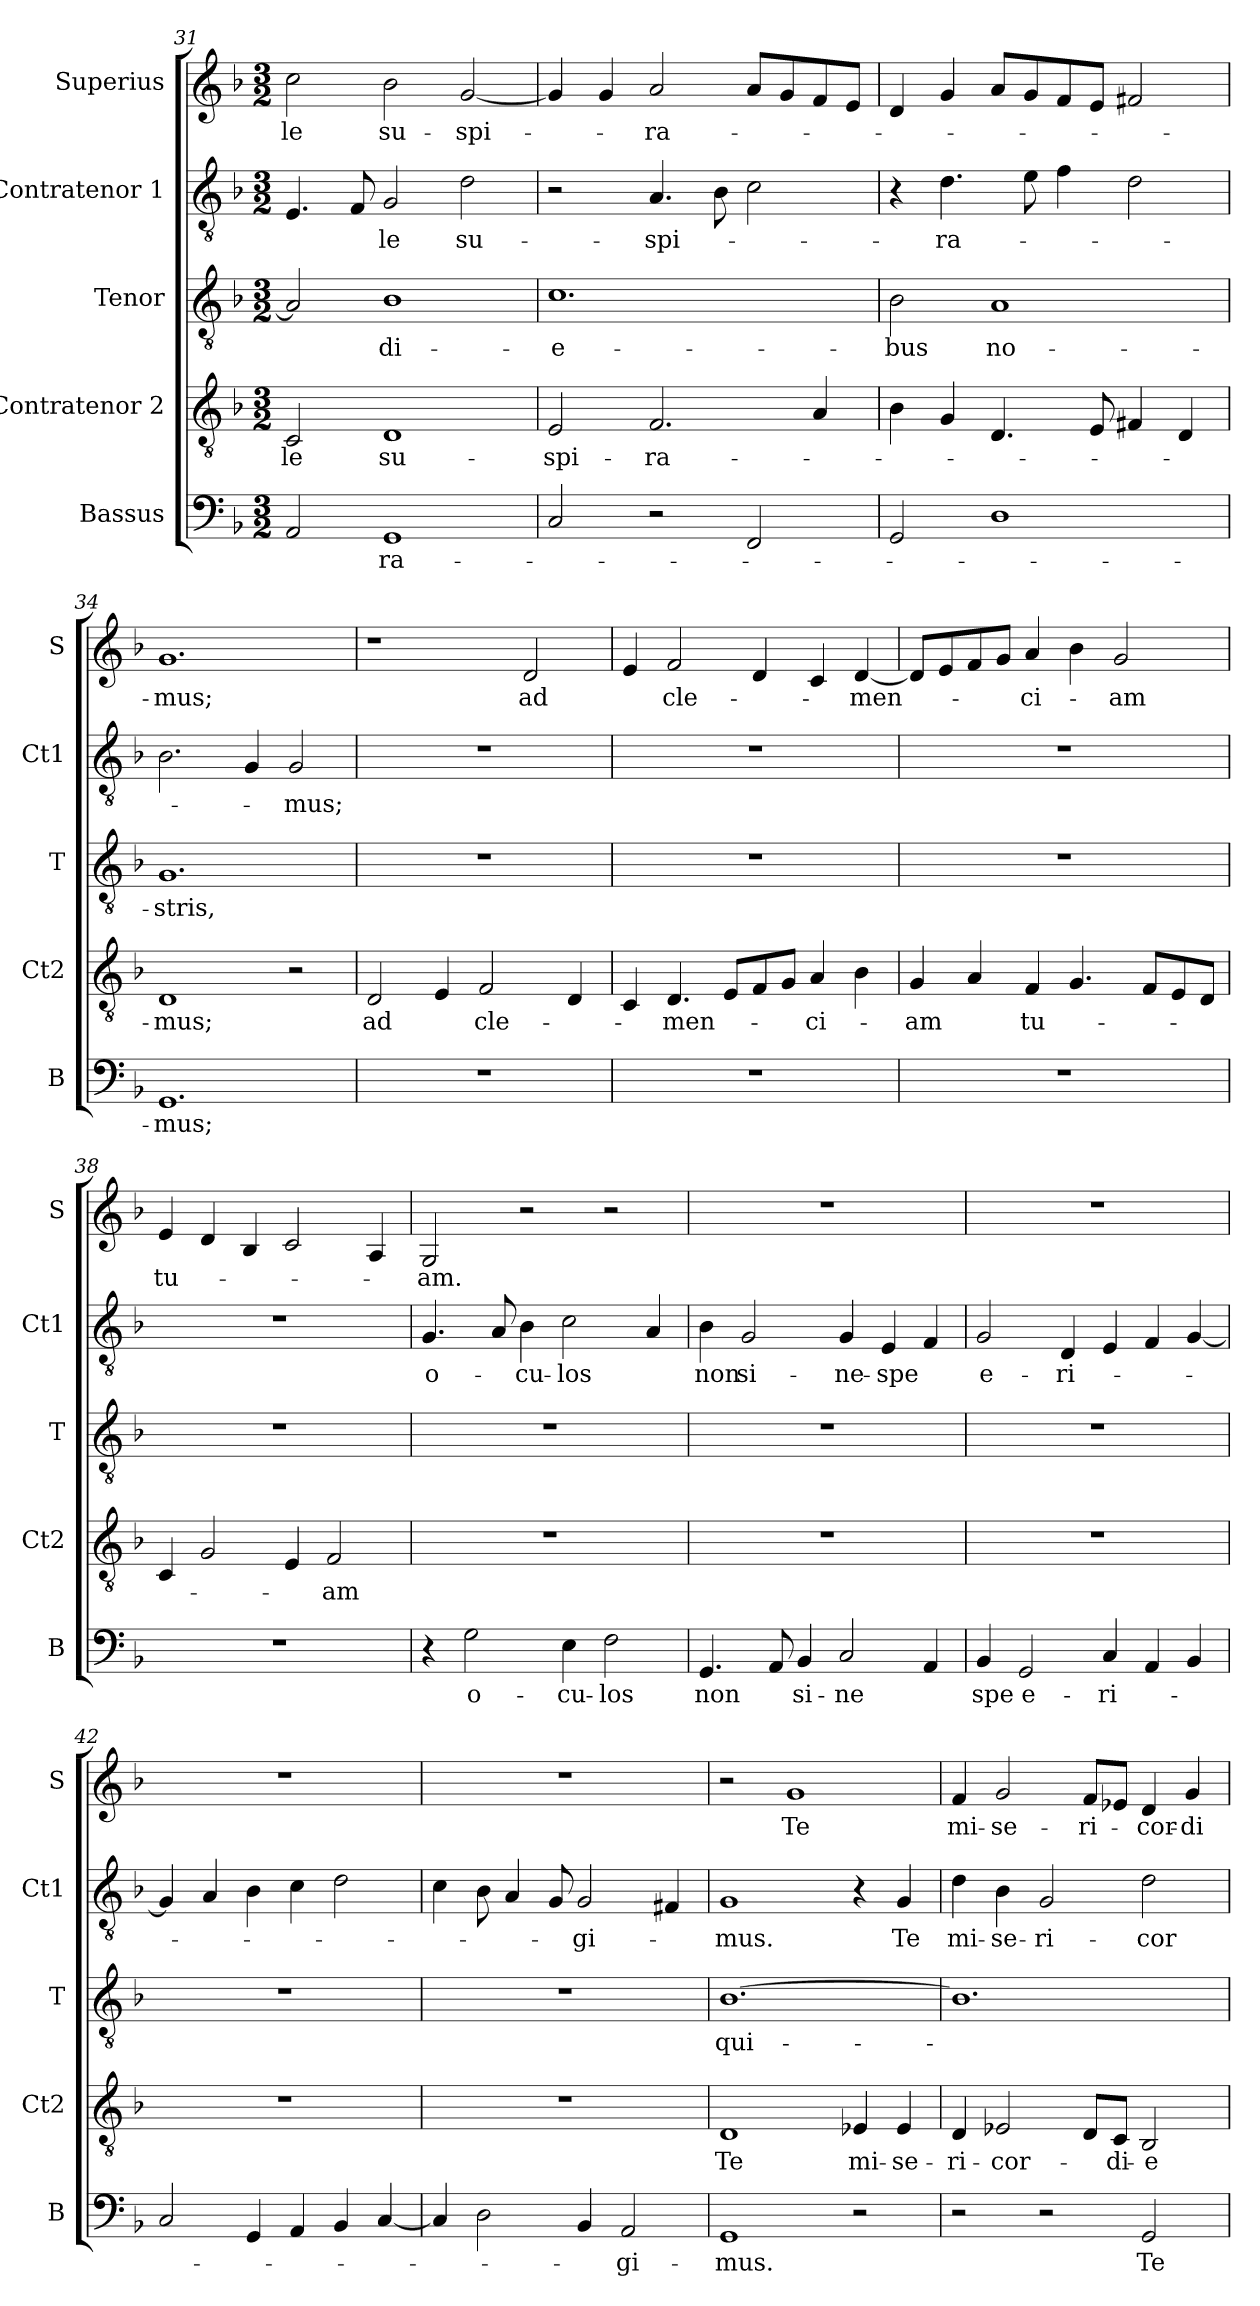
**kern	**text	**kern	**text	**kern	**text	**kern	**text	**kern	**text
*part5	*part5	*part4	*part4	*part3	*part3	*part2	*part2	*part1	*part1
*staff5	*staff5	*staff4	*staff4	*staff3	*staff3	*staff2	*staff2	*staff1	*staff1
*I"Bassus	*	*I"Contratenor 2	*	*I"Tenor	*	*I"Contratenor 1	*	*I"Superius	*
*I'B	*	*I'Ct2	*	*I'T	*	*I'Ct1	*	*I'S	*
*clefF4	*	*clefGv2	*	*clefGv2	*	*clefGv2	*	*clefG2	*
*k[b-]	*	*k[b-]	*	*k[b-]	*	*k[b-]	*	*k[b-]	*
*M3/2	*	*M3/2	*	*M3/2	*	*M3/2	*	*M3/2	*
=31	=31	=31	=31	=31	=31	=31	=31	=31	=31
2AA	.	2C	-le	2A]	.	4.E	.	2cc	-le
.	.	.	.	.	.	8F	.	.	.
1GG	-ra-	1D	su-	1B-	di-	2G	-le	2b-	su-
.	.	.	.	.	.	2d	su-	[2g	-spi-
=32	=32	=32	=32	=32	=32	=32	=32	=32	=32
2C	.	2E	-spi-	1.c	-e-	2r	.	4g]	.
.	.	.	.	.	.	.	.	4g	.
2r	.	2.F	-ra-	.	.	4.A	-spi-	2a	-ra-
.	.	.	.	.	.	8B-	.	.	.
2FF	.	.	.	.	.	2c	.	8aL	.
.	.	.	.	.	.	.	.	8g	.
.	.	4A	.	.	.	.	.	8f	.
.	.	.	.	.	.	.	.	8eJ	.
=33	=33	=33	=33	=33	=33	=33	=33	=33	=33
2GG	.	4B-	.	2B-	-bus	4r	.	4d	.
.	.	4G	.	.	.	4.d	-ra-	4g	.
1D	.	4.D	.	1A	no-	.	.	8aL	.
.	.	.	.	.	.	8e	.	8g	.
.	.	.	.	.	.	4f	.	8f	.
.	.	8E	.	.	.	.	.	8eJ	.
.	.	4F#X	.	.	.	2d	.	2f#X	.
.	.	4D	.	.	.	.	.	.	.
=34	=34	=34	=34	=34	=34	=34	=34	=34	=34
1.GG	-mus;	1D	-mus;	1.G	-stris,	2.B-	.	1.g	-mus;
.	.	.	.	.	.	4G	.	.	.
.	.	2r	.	.	.	2G	-mus;	.	.
=35	=35	=35	=35	=35	=35	=35	=35	=35	=35
1.r	.	2D	ad	1.r	.	1.r	.	1r	.
.	.	4E	.	.	.	.	.	.	.
.	.	2F	cle-	.	.	.	.	.	.
.	.	.	.	.	.	.	.	2d	ad
.	.	4D	.	.	.	.	.	.	.
=36	=36	=36	=36	=36	=36	=36	=36	=36	=36
1.r	.	4C	.	1.r	.	1.r	.	4e	.
.	.	4.D	-men-	.	.	.	.	2f	cle-
.	.	8EL	.	.	.	.	.	.	.
.	.	8F	.	.	.	.	.	4d	.
.	.	8GJ	.	.	.	.	.	.	.
.	.	4A	-ci-	.	.	.	.	4c	.
.	.	4B-	.	.	.	.	.	[4d	-men-
=37	=37	=37	=37	=37	=37	=37	=37	=37	=37
1.r	.	4G	-am	1.r	.	1.r	.	8dL]	.
.	.	.	.	.	.	.	.	8e	.
.	.	4A	.	.	.	.	.	8f	.
.	.	.	.	.	.	.	.	8gJ	.
.	.	4F	tu-	.	.	.	.	4a	-ci-
.	.	4.G	.	.	.	.	.	4b-	.
.	.	.	.	.	.	.	.	2g	-am
.	.	8FL	.	.	.	.	.	.	.
.	.	8E	.	.	.	.	.	.	.
.	.	8DJ	.	.	.	.	.	.	.
=38	=38	=38	=38	=38	=38	=38	=38	=38	=38
1.r	.	4C	.	1.r	.	1.r	.	4e	tu-
.	.	2G	.	.	.	.	.	4d	.
.	.	.	.	.	.	.	.	4B-	.
.	.	4E	.	.	.	.	.	2c	.
.	.	2F	-am	.	.	.	.	.	.
.	.	.	.	.	.	.	.	4A	.
=39	=39	=39	=39	=39	=39	=39	=39	=39	=39
4r	.	1.r	.	1.r	.	4.G	o-	2G	-am.
2G	o-	.	.	.	.	.	.	.	.
.	.	.	.	.	.	8A	.	.	.
.	.	.	.	.	.	4B-	-cu-	2r	.
4E	-cu-	.	.	.	.	2c	-los	.	.
2F	-los	.	.	.	.	.	.	2r	.
.	.	.	.	.	.	4A	.	.	.
=40	=40	=40	=40	=40	=40	=40	=40	=40	=40
4.GG	non	1.r	.	1.r	.	4B-	non	2%3r	.
.	.	.	.	.	.	2G	si-	.	.
8AA	.	.	.	.	.	.	.	.	.
4BB-	si-	.	.	.	.	.	.	.	.
2C	-ne	.	.	.	.	4G	-ne-	.	.
.	.	.	.	.	.	4E	-spe	.	.
4AA	.	.	.	.	.	4F	.	.	.
=41	=41	=41	=41	=41	=41	=41	=41	=41	=41
4BB-	spe	1.r	.	1.r	.	2G	e-	1.r	.
2GG	e-	.	.	.	.	.	.	.	.
.	.	.	.	.	.	4D	-ri-	.	.
4C	-ri-	.	.	.	.	4E	.	.	.
4AA	.	.	.	.	.	4F	.	.	.
4BB-	.	.	.	.	.	[4G	.	.	.
=42	=42	=42	=42	=42	=42	=42	=42	=42	=42
2C	.	1.r	.	1.r	.	4G]	.	1.r	.
.	.	.	.	.	.	4A	.	.	.
4GG	.	.	.	.	.	4B-	.	.	.
4AA	.	.	.	.	.	4c	.	.	.
4BB-	.	.	.	.	.	2d	.	.	.
[4C	.	.	.	.	.	.	.	.	.
=43	=43	=43	=43	=43	=43	=43	=43	=43	=43
4C]	.	1.r	.	1.r	.	4c	.	1.r	.
2D	.	.	.	.	.	8B-	.	.	.
.	.	.	.	.	.	4A	.	.	.
.	.	.	.	.	.	8G	.	.	.
4BB-	.	.	.	.	.	2G	-gi-	.	.
2AA	-gi-	.	.	.	.	.	.	.	.
.	.	.	.	.	.	4F#X	.	.	.
=44	=44	=44	=44	=44	=44	=44	=44	=44	=44
1GG	-mus.	1D	Te	[1.B-	qui-	1G	-mus.	2r	.
.	.	.	.	.	.	.	.	1g	Te
2r	.	4E-X	mi-	.	.	4r	.	.	.
.	.	4E-	-se-	.	.	4G	Te	.	.
=45	=45	=45	=45	=45	=45	=45	=45	=45	=45
2r	.	4D	-ri-	1.B-]	.	4d	mi-	4f	mi-
.	.	2E-X	-cor-	.	.	4B-	-se-	2g	-se-
2r	.	.	.	.	.	2G	-ri-	.	.
.	.	8DL	.	.	.	.	.	8fL	-ri-
.	.	8CJ	-di-	.	.	.	.	8e-XJ	.
2GG	Te	2BB-	-e	.	.	2d	-cor-	4d	-cor-
.	.	.	.	.	.	.	.	4g	-di-
=	=	=	=	=	=	=	=	=	=
*-	*-	*-	*-	*-	*-	*-	*-	*-	*-
